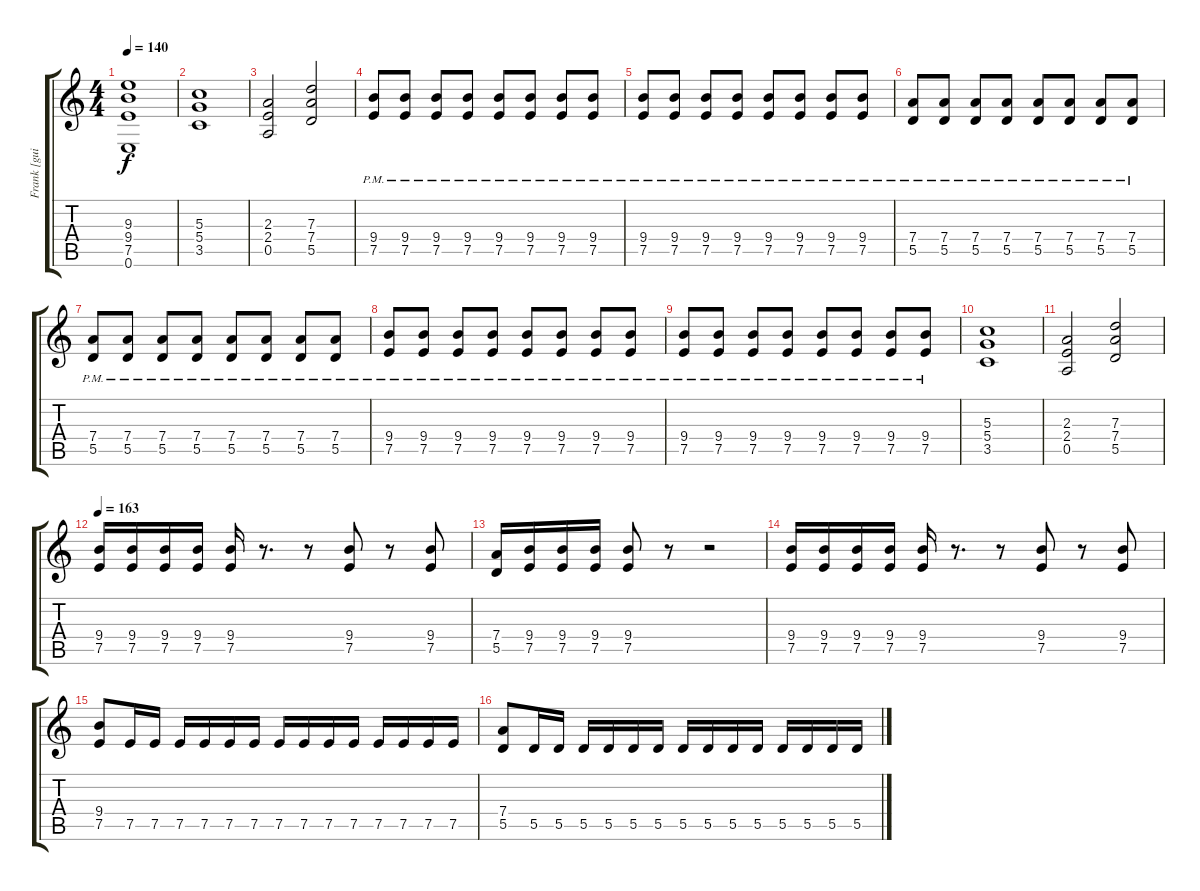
\track ("Frank [guitarra]" "Frank [gui") {instrument overdrivenguitar}
\staff {score tabs}
\tuning (E4 B3 G3 D3 A2 E2) {hide}
\ts (4 4)
\tempo 140
\clef g2
\ks c
(9.3 9.4 7.5 0.6).1{dy f} |
(5.3 5.4 3.5).1 |
(2.3 2.4 0.5).2 (7.3 7.4 5.5).2 |
(9.4{pm} 7.5{pm}).8 (9.4{pm} 7.5{pm}).8 (9.4{pm} 7.5{pm}).8 (9.4{pm} 7.5{pm}).8 (9.4{pm} 7.5{pm}).8 (9.4{pm} 7.5{pm}).8 (9.4{pm} 7.5{pm}).8 (9.4{pm} 7.5{pm}).8 |
(9.4{pm} 7.5{pm}).8 (9.4{pm} 7.5{pm}).8 (9.4{pm} 7.5{pm}).8 (9.4{pm} 7.5{pm}).8 (9.4{pm} 7.5{pm}).8 (9.4{pm} 7.5{pm}).8 (9.4{pm} 7.5{pm}).8 (9.4{pm} 7.5{pm}).8 |
(7.4{pm} 5.5{pm}).8 (7.4{pm} 5.5{pm}).8 (7.4{pm} 5.5{pm}).8 (7.4{pm} 5.5{pm}).8 (7.4{pm} 5.5{pm}).8 (7.4{pm} 5.5{pm}).8 (7.4{pm} 5.5{pm}).8 (7.4{pm} 5.5{pm}).8 |
(7.4{pm} 5.5{pm}).8 (7.4{pm} 5.5{pm}).8 (7.4{pm} 5.5{pm}).8 (7.4{pm} 5.5{pm}).8 (7.4{pm} 5.5{pm}).8 (7.4{pm} 5.5{pm}).8 (7.4{pm} 5.5{pm}).8 (7.4{pm} 5.5{pm}).8 |
(9.4{pm} 7.5{pm}).8 (9.4{pm} 7.5{pm}).8 (9.4{pm} 7.5{pm}).8 (9.4{pm} 7.5{pm}).8 (9.4{pm} 7.5{pm}).8 (9.4{pm} 7.5{pm}).8 (9.4{pm} 7.5{pm}).8 (9.4{pm} 7.5{pm}).8 |
(9.4{pm} 7.5{pm}).8 (9.4{pm} 7.5{pm}).8 (9.4{pm} 7.5{pm}).8 (9.4{pm} 7.5{pm}).8 (9.4{pm} 7.5{pm}).8 (9.4{pm} 7.5{pm}).8 (9.4{pm} 7.5{pm}).8 (9.4{pm} 7.5{pm}).8 |
(5.3 5.4 3.5).1 |
(2.3 2.4 0.5).2 (7.3 7.4 5.5).2 |
\tempo 163
(9.4 7.5).16 (9.4 7.5).16 (9.4 7.5).16 (9.4 7.5).16 (9.4 7.5).16 r.8{d} r.8 (9.4 7.5).8 r.8 (9.4 7.5).8 |
(7.4 5.5).16 (9.4 7.5).16 (9.4 7.5).16 (9.4 7.5).16 (9.4 7.5).8 r.8 r.2 |
(9.4 7.5).16 (9.4 7.5).16 (9.4 7.5).16 (9.4 7.5).16 (9.4 7.5).16 r.8{d} r.8 (9.4 7.5).8 r.8 (9.4 7.5).8 |
(9.4 7.5).8 7.5.16 7.5.16 7.5.16 7.5.16 7.5.16 7.5.16 7.5.16 7.5.16 7.5.16 7.5.16 7.5.16 7.5.16 7.5.16 7.5.16 |
(7.4 5.5).8 5.5.16 5.5.16 5.5.16 5.5.16 5.5.16 5.5.16 5.5.16 5.5.16 5.5.16 5.5.16 5.5.16 5.5.16 5.5.16 5.5.16
